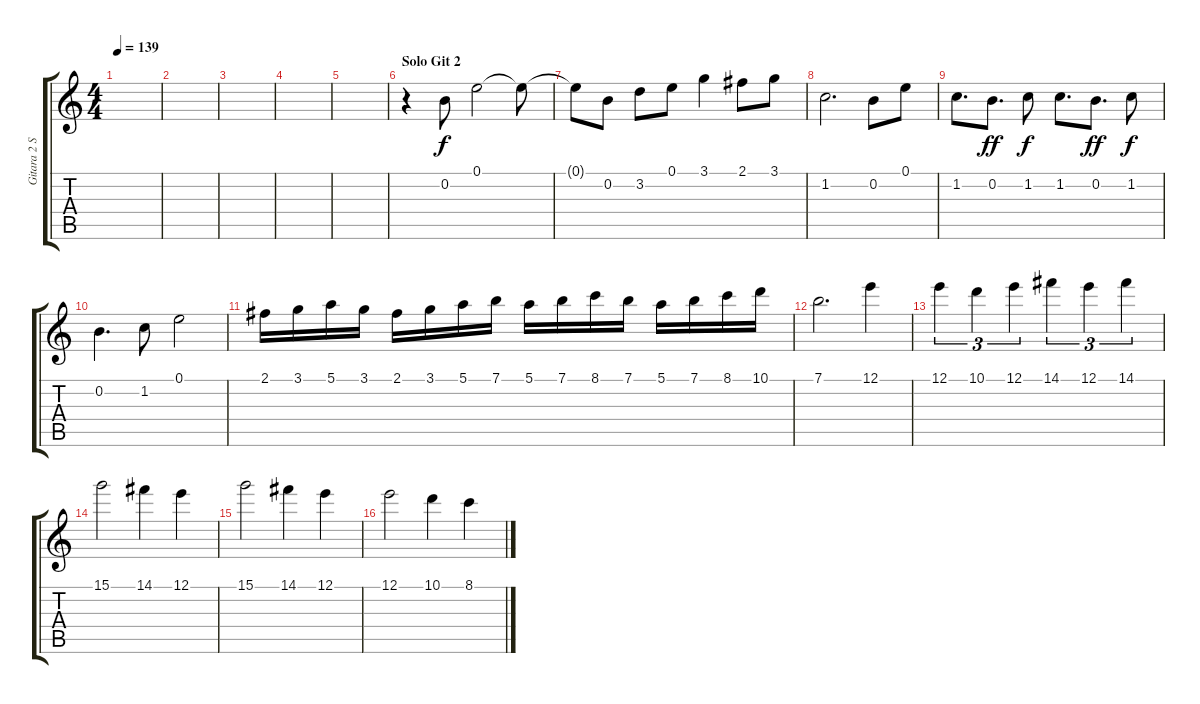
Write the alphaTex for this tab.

\track ("Gitara 2 Solo" "Gitara 2 S") {instrument overdrivenguitar}
\staff {score tabs}
\tuning (E4 B3 G3 D3 A2 E2) {hide}
\ts (4 4)
\tempo 139
\clef g2
\ks c
|
|
|
|
|
\section ("" "Solo Git 2")
r.4 0.2.8 0.1.2 0.1{t}.8 |
0.1{t}.8 0.2.8 3.2.8 0.1.8 3.1.4 2.1.8 3.1.8 |
1.2.2{d} 0.2.8 0.1.8 |
1.2.8{d} 0.2.8{d dy ff} 1.2.8{dy f} 1.2.8{d} 0.2.8{d dy ff} 1.2.8{dy f} |
0.2.4{d} 1.2.8 0.1.2 |
2.1.16 3.1.16 5.1.16 3.1.16 2.1.16 3.1.16 5.1.16 7.1.16 5.1.16 7.1.16 8.1.16 7.1.16 5.1.16 7.1.16 8.1.16 10.1.16 |
7.1.2{d} 12.1.4 |
12.1.4{tu (3 2)} 10.1.4{tu (3 2)} 12.1.4{tu (3 2)} 14.1.4{tu (3 2)} 12.1.4{tu (3 2)} 14.1.4{tu (3 2)} |
15.1.2 14.1.4 12.1.4 |
15.1.2 14.1.4 12.1.4 |
12.1.2 10.1.4 8.1.4
